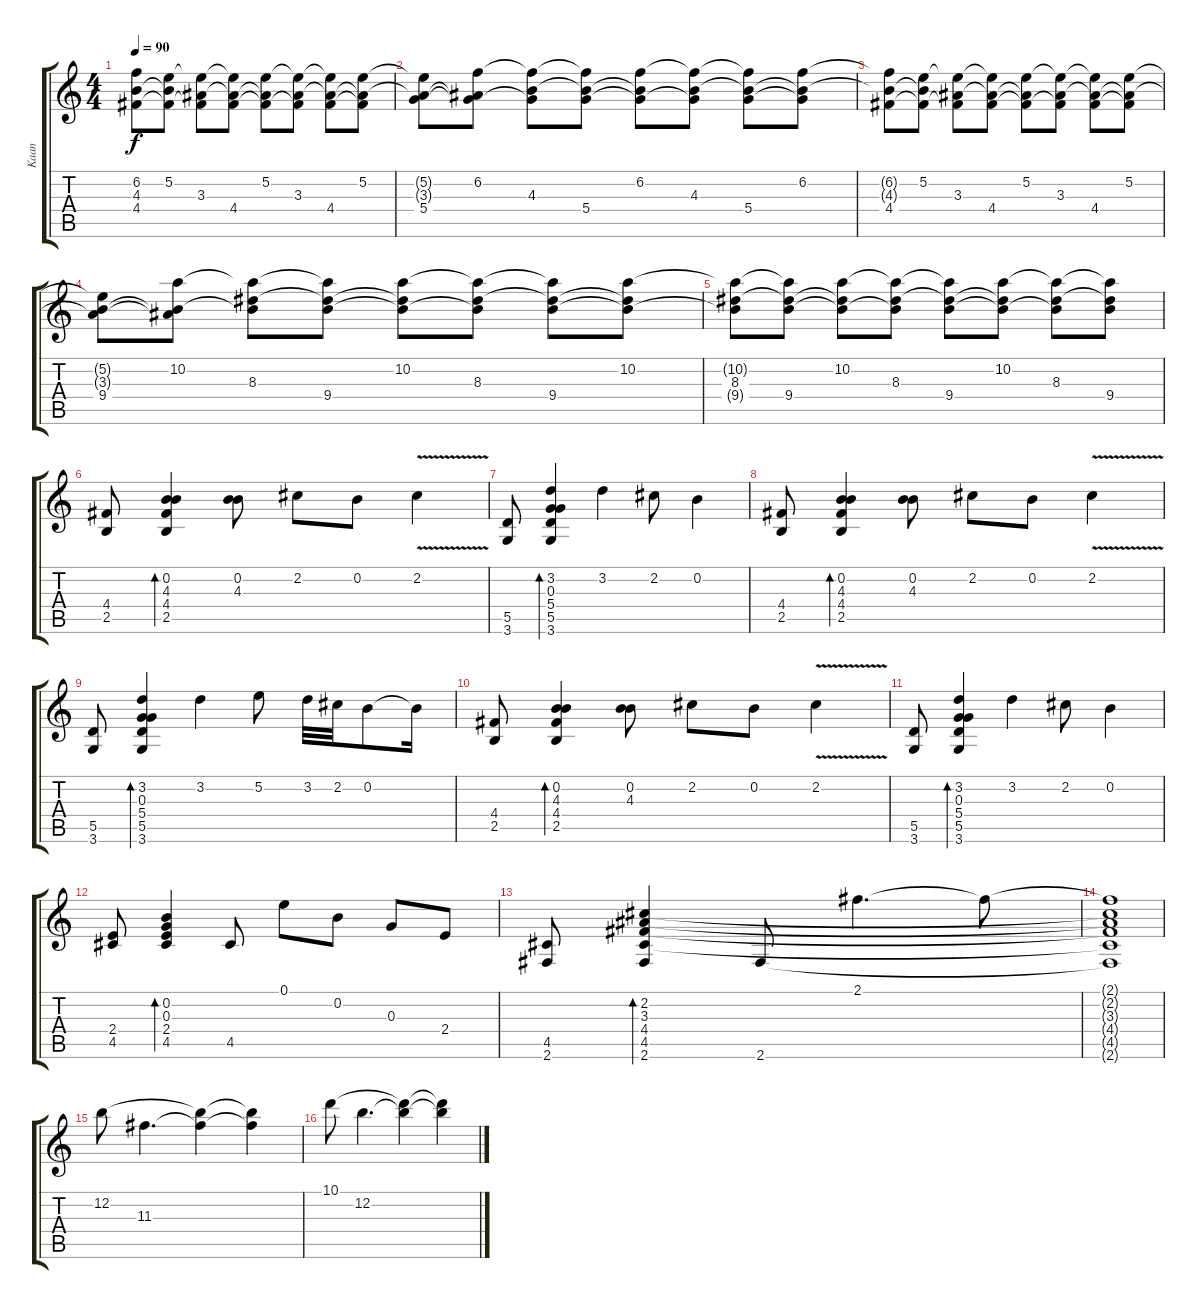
\track ("Kaan" "Kaan") {instrument electricguitarclean}
\staff {score tabs}
\tuning (E4 B3 G3 D3 A2 E2) {hide}
\ts (4 4)
\tempo 90
\clef g2
\ks c
(6.2{t} 4.3{t} 4.4).8{dy f} (5.2 4.3{t} 4.4{t}).8 (5.2{t} 3.3 4.4{t}).8 (5.2{t} 3.3{t} 4.4).8 (5.2 3.3{t} 4.4{t}).8 (5.2{t} 3.3 4.4{t}).8 (5.2{t} 3.3{t} 4.4).8 (5.2 3.3{t} 4.4{t}).8 |
(5.2{t} 3.3{t} 5.4).8 (6.2 3.3{t} 5.4{t}).8 (6.2{t} 4.3 5.4{t}).8 (6.2{t} 4.3{t} 5.4).8 (6.2 4.3{t} 5.4{t}).8 (6.2{t} 4.3 5.4{t}).8 (6.2{t} 4.3{t} 5.4).8 (6.2 4.3{t} 5.4{t}).8 |
(6.2{t} 4.3{t} 4.4).8 (5.2 4.3{t} 4.4{t}).8 (5.2{t} 3.3 4.4{t}).8 (5.2{t} 3.3{t} 4.4).8 (5.2 3.3{t} 4.4{t}).8 (5.2{t} 3.3 4.4{t}).8 (5.2{t} 3.3{t} 4.4).8 (5.2 3.3{t} 4.4{t}).8 |
(5.2{t} 3.3{t} 9.4).8 (10.2 3.3{t} 9.4{t}).8 (10.2{t} 8.3 9.4{t}).8 (10.2{t} 8.3{t} 9.4).8 (10.2 8.3{t} 9.4{t}).8 (10.2{t} 8.3 9.4{t}).8 (10.2{t} 8.3{t} 9.4).8 (10.2 8.3{t} 9.4{t}).8 |
(10.2{t} 8.3 9.4{t}).8 (10.2{t} 8.3{t} 9.4).8 (10.2 8.3{t} 9.4{t}).8 (10.2{t} 8.3 9.4{t}).8 (10.2{t} 8.3{t} 9.4).8 (10.2 8.3{t} 9.4{t}).8 (10.2{t} 8.3 9.4{t}).8 (10.2{t} 8.3{t} 9.4).8 |
(4.4 2.5).8 (0.2 4.3 4.4 2.5).4{bd 480} (0.2 4.3).8 2.2.8 0.2.8 2.2{v}.4 |
(5.5 3.6).8 (3.2 0.3 5.4 5.5 3.6).4{bd 480} 3.2.4 2.2.8 0.2.4 |
(4.4 2.5).8 (0.2 4.3 4.4 2.5).4{bd 480} (0.2 4.3).8 2.2.8 0.2.8 2.2{v}.4 |
(5.5 3.6).8 (3.2 0.3 5.4 5.5 3.6).4{bd 480} 3.2.4 5.2.8 3.2.32 2.2.32 0.2.8 0.2{t}.16 |
(4.4 2.5).8 (0.2 4.3 4.4 2.5).4{bd 480} (0.2 4.3).8 2.2.8 0.2.8 2.2{v}.4 |
(5.5 3.6).8 (3.2 0.3 5.4 5.5 3.6).4{bd 480} 3.2.4 2.2.8 0.2.4 |
(2.4 4.5).8 (0.2 0.3 2.4 4.5).4{bd 480} 4.5.8 0.1.8 0.2.8 0.3.8 2.4.8 |
(4.5 2.6).8 (2.2 3.3 4.4 4.5 2.6).4{bd 480} 2.6.8 2.1.4{d} 2.1{t}.8 |
(2.1{t} 2.2{t} 3.3{t} 4.4{t} 4.5{t} 2.6{t}).1 |
12.2.8 11.3.4{d} (12.2{t} 11.3{t}).4 (12.2{t} 11.3{t}).4 |
10.1.8 12.2.4{d} (10.1{t} 12.2{t}).4 (10.1{t} 12.2{t}).4
